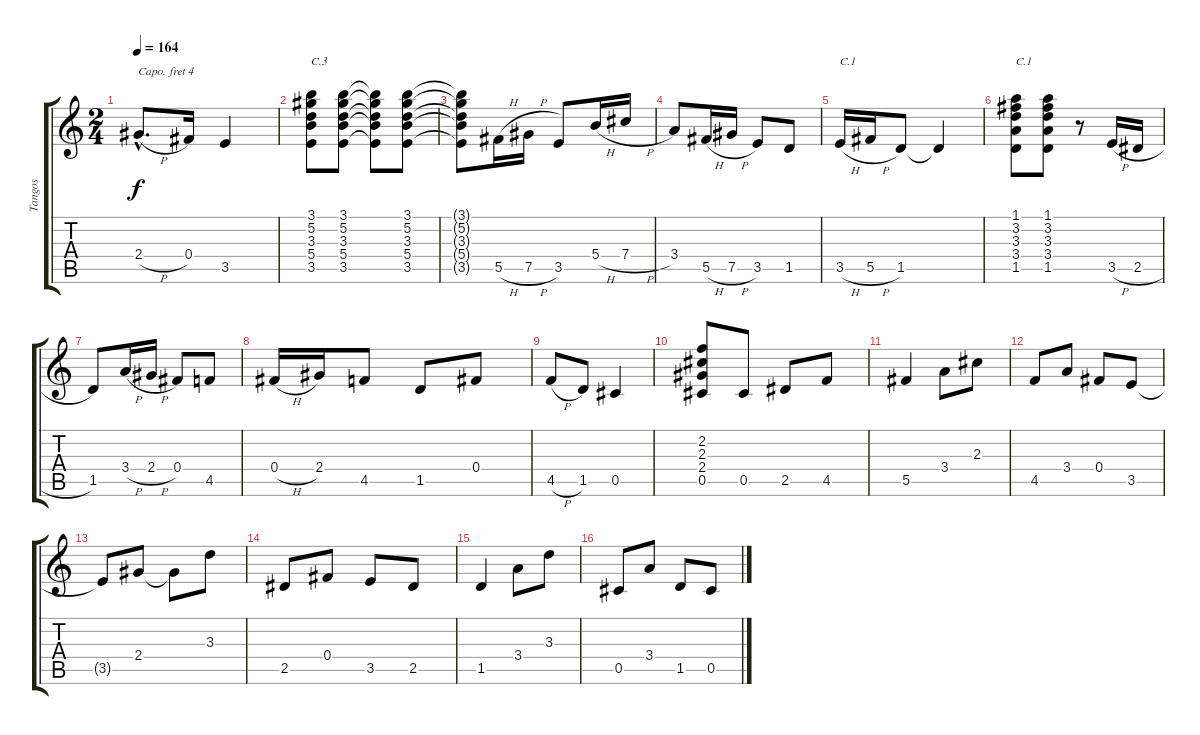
\track ("Tangos" "Tangos") {instrument acousticguitarnylon}
\staff {score tabs}
\capo 4
\tuning (E4 B3 G3 D3 A2 E2) {hide}
\ts (2 4)
\tempo 164
\clef g2
\ks c
2.4{h hac}.8{d dy f} 0.4.16 3.5.4 |
(3.1 5.2 3.3 5.4 3.5).8{txt "C.3"} (3.1 5.2 3.3 5.4 3.5).8 (3.1{t} 5.2{t} 3.3{t} 5.4{t} 3.5{t}).8 (3.1 5.2 3.3 5.4 3.5).8 |
(3.1{t} 5.2{t} 3.3{t} 5.4{t} 3.5{t}).8 5.5{h}.16 7.5{h}.16 3.5.8 5.4{h}.16 7.4{h}.16 |
3.4.8 5.5{h}.16 7.5{h}.16 3.5.8 1.5.8 |
3.5{h}.16{txt "C.1"} 5.5{h}.16 1.5.8 1.5{t}.4 |
(1.1 3.2 3.3 3.4 1.5).8{txt "C.1"} (1.1 3.2 3.3 3.4 1.5).8 r.8 3.5{h}.16 2.5{h}.16 |
1.5.8 3.4{h}.16 2.4{h}.16 0.4.8 4.5.8 |
0.4{h}.16 2.4.16 4.5.8 1.5.8 0.4.8 |
4.5{h}.8 1.5.8 0.5.4 |
(2.2 2.3 2.4 0.5).8 0.5.8 2.5.8 4.5.8 |
5.5.4 3.4.8 2.3.8 |
4.5.8 3.4.8 0.4.8 3.5.8 |
3.5{t}.8 2.4.8 2.4{t}.8 3.3.8 |
2.5.8 0.4.8 3.5.8 2.5.8 |
1.5.4 3.4.8 3.3.8 |
0.5.8 3.4.8 1.5.8 0.5.8
